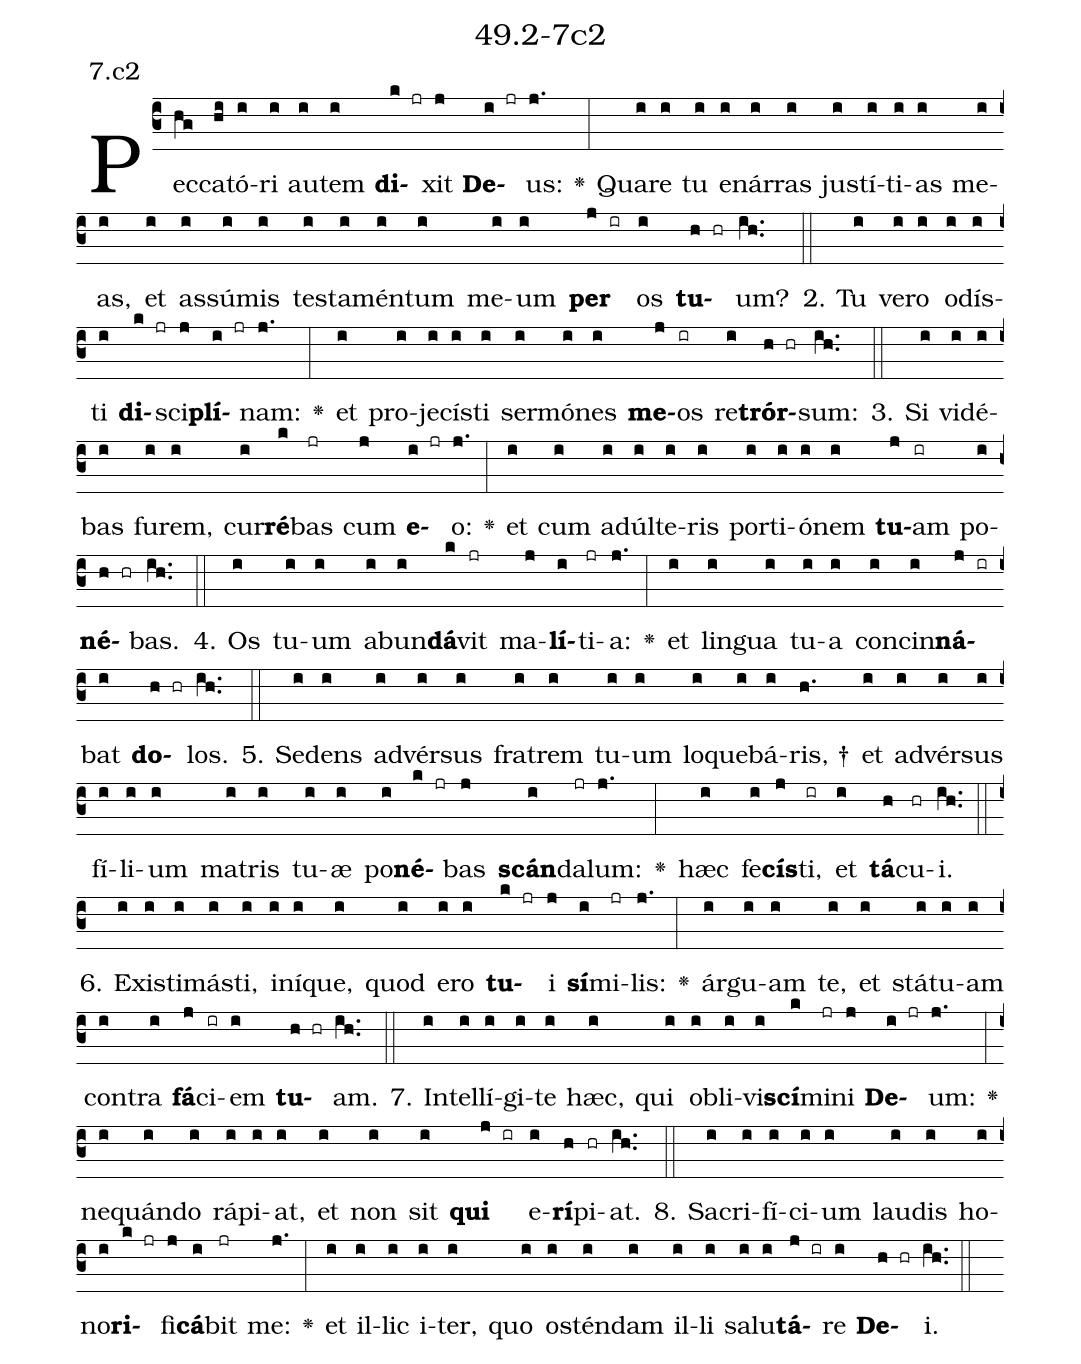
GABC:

name: 49.2-7c2;
annotation: 7.c2;
%%
(c3)Pec(hg)ca(hi)tó(i)ri(i) au(i)tem(i) <b>di</b>(k jr)xit(j) <b>De</b>(i jr)us:(j.) <v>\greheightstar</v>(:) Qua(i)re(i) tu(i) e(i)nár(i)ras(i) jus(i)tí(i)ti(i)as(i) me(i)as,(i) et(i) as(i)sú(i)mis(i) tes(i)ta(i)mén(i)tum(i) me(i)um(i) <b>per</b>(j ir) os(i) <b>tu</b>(h hr)um?(ih..) (::)
2. Tu(i) ve(i)ro(i) o(i)dís(i)ti(i) <b>di</b>(k jr)sci(j)<b>plí</b>(i jr)nam:(j.) <v>\greheightstar</v>(:) et(i) pro(i)je(i)cís(i)ti(i) ser(i)mó(i)nes(i) <b>me</b>(j)os(ir) re(i)<b>trór</b>(h hr)sum:(ih..) (::)
3. Si(i) vi(i)dé(i)bas(i) fu(i)rem,(i) cur(i)<b>ré</b>(k)bas(jr) cum(j) <b>e</b>(i jr)o:(j.) <v>\greheightstar</v>(:) et(i) cum(i) ad(i)úl(i)te(i)ris(i) por(i)ti(i)ó(i)nem(i) <b>tu</b>(j)am(ir) po(i)<b>né</b>(h hr)bas.(ih..) (::)
4. Os(i) tu(i)um(i) ab(i)un(i)<b>dá</b>(k)vit(jr) ma(j)<b>lí</b>(i)ti(jr)a:(j.) <v>\greheightstar</v>(:) et(i) lin(i)gua(i) tu(i)a(i) con(i)cin(i)<b>ná</b>(j ir)bat(i) <b>do</b>(h hr)los.(ih..) (::)
5. Se(i)dens(i) ad(i)vér(i)sus(i) fra(i)trem(i) tu(i)um(i) lo(i)que(i)bá(i)ris, †(h.) et(i) ad(i)vér(i)sus(i) fí(i)li(i)um(i) ma(i)tris(i) tu(i)æ(i) po(i)<b>né</b>(k jr)bas(j) <b>scán</b>(i)da(jr)lum:(j.) <v>\greheightstar</v>(:) hæc(i) fe(i)<b>cís</b>(j)ti,(ir) et(i) <b>tá</b>(h)cu(hr)i.(ih..) (::)
6. Ex(i)is(i)ti(i)más(i)ti,(i) in(i)í(i)que,(i) quod(i) e(i)ro(i) <b>tu</b>(k jr)i(j) <b>sí</b>(i)mi(jr)lis:(j.) <v>\greheightstar</v>(:) ár(i)gu(i)am(i) te,(i) et(i) stá(i)tu(i)am(i) con(i)tra(i) <b>fá</b>(j)ci(ir)em(i) <b>tu</b>(h hr)am.(ih..) (::)
7. In(i)tel(i)lí(i)gi(i)te(i) hæc,(i) qui(i) ob(i)li(i)vi(i)<b>scí</b>(k)mi(jr)ni(j) <b>De</b>(i jr)um:(j.) <v>\greheightstar</v>(:) ne(i)quán(i)do(i) rá(i)pi(i)at,(i) et(i) non(i) sit(i) <b>qui</b>(j ir) e(i)<b>rí</b>(h)pi(hr)at.(ih..) (::)
8. Sa(i)cri(i)fí(i)ci(i)um(i) lau(i)dis(i) ho(i)no(i)<b>ri</b>(k jr)fi(j)<b>cá</b>(i)bit(jr) me:(j.) <v>\greheightstar</v>(:) et(i) il(i)lic(i) i(i)ter,(i) quo(i) os(i)tén(i)dam(i) il(i)li(i) sa(i)lu(i)<b>tá</b>(j ir)re(i) <b>De</b>(h hr)i.(ih..) (::)
